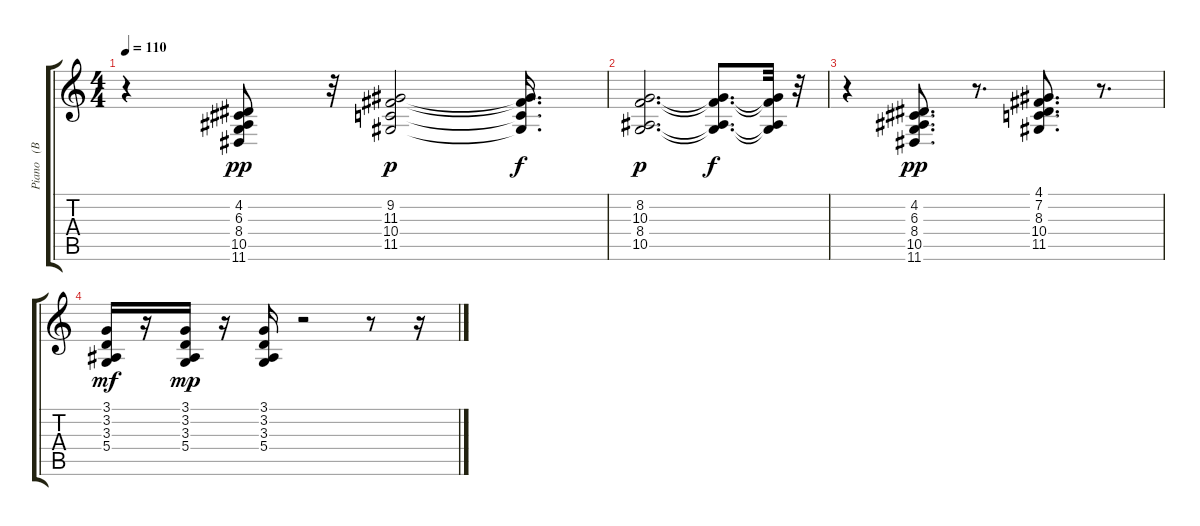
\track ("Piano   (BB)" "Piano   (B") {instrument electricgrandpiano}
\staff {score tabs}
\tuning (E4 B3 G3 D3 A2 E2) {hide}
\ts (4 4)
\tempo 110
\clef g2
\ks c
r.4{dy f} (4.2 6.3 8.4 10.5 11.6).8{dy pp} r.32 (9.2 11.3 10.4 11.5).2{dy p} (9.2{t} 11.3{t} 10.4{t} 11.5{t}).16{d dy f} |
(8.2 10.3 8.4 10.5).2{d dy p} (8.2{t} 10.3{t} 8.4{t} 10.5{t}).8{d dy f} (8.2{t} 10.3{t} 8.4{t} 10.5{t}).32 r.32 |
r.4 (4.2 6.3 8.4 10.5 11.6).8{d dy pp} r.8{d} (4.1 7.2 8.3 10.4 11.5).8{d} r.8{d} |
(3.1 3.2 3.3 5.4).16{dy mf} r.16 (3.1 3.2 3.3 5.4).16{dy mp} r.16 (3.1 3.2 3.3 5.4).16 r.2 r.8 r.16
